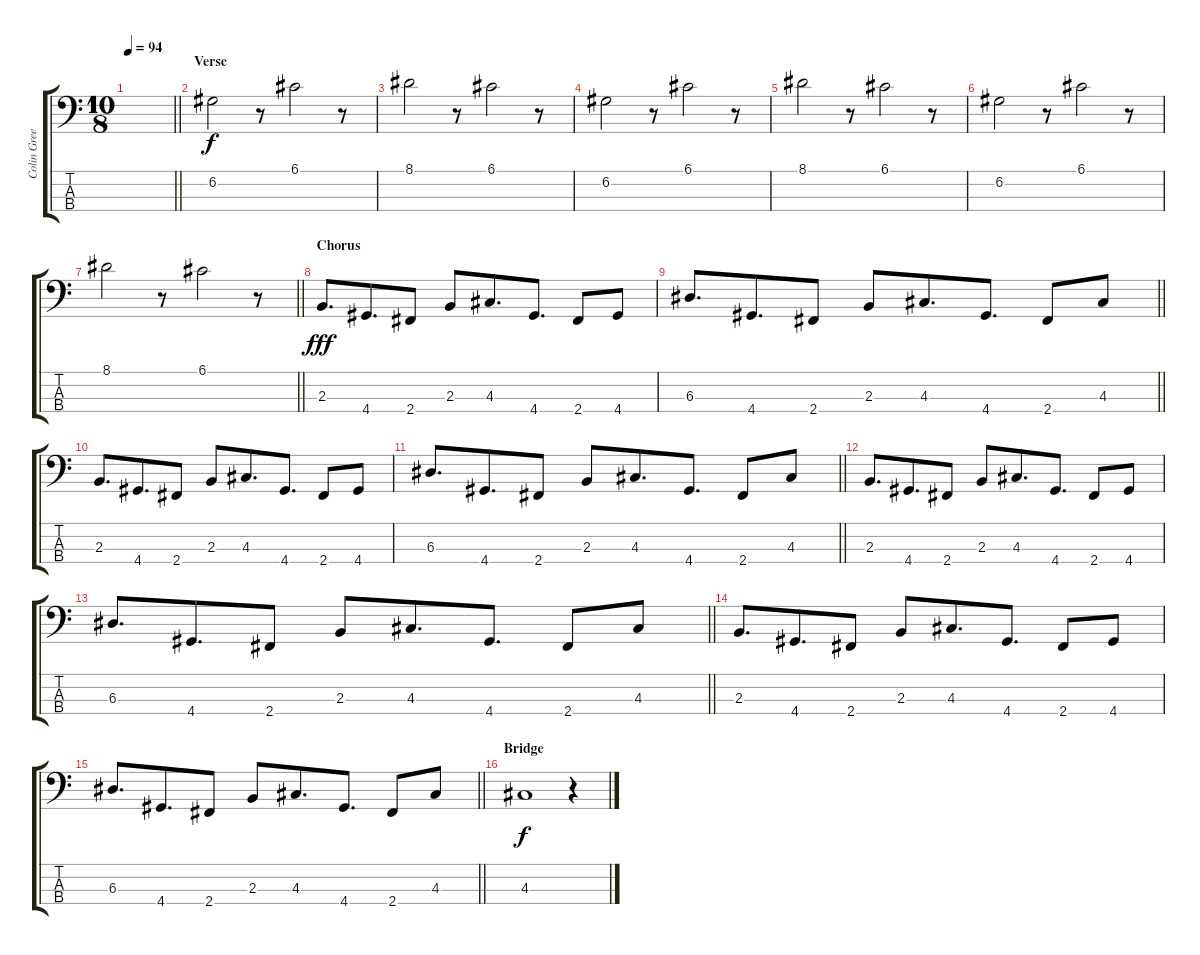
\track ("Colin Greenwood" "Colin Gree") {instrument acousticbass}
\staff {score tabs}
\tuning (G2 D2 A1 E1) {hide}
\ts (10 8)
\tempo 94
\clef f4
\barLineRight lightlight
\ks c
|
\section ("" "Verse")
6.2.2 r.8 6.1.2 r.8 |
8.1.2 r.8 6.1.2 r.8 |
6.2.2 r.8 6.1.2 r.8 |
8.1.2 r.8 6.1.2 r.8 |
6.2.2 r.8 6.1.2 r.8 |
\barLineRight lightlight
8.1.2 r.8 6.1.2 r.8 |
\section ("" "Chorus")
2.3.8{d dy fff} 4.4.8{d} 2.4.8 2.3.8 4.3.8{d} 4.4.8{d} 2.4.8 4.4.8 |
\barLineRight lightlight
6.3.8{d} 4.4.8{d} 2.4.8 2.3.8 4.3.8{d} 4.4.8{d} 2.4.8 4.3.8 |
2.3.8{d} 4.4.8{d} 2.4.8 2.3.8 4.3.8{d} 4.4.8{d} 2.4.8 4.4.8 |
\barLineRight lightlight
6.3.8{d} 4.4.8{d} 2.4.8 2.3.8 4.3.8{d} 4.4.8{d} 2.4.8 4.3.8 |
2.3.8{d} 4.4.8{d} 2.4.8 2.3.8 4.3.8{d} 4.4.8{d} 2.4.8 4.4.8 |
\barLineRight lightlight
6.3.8{d} 4.4.8{d} 2.4.8 2.3.8 4.3.8{d} 4.4.8{d} 2.4.8 4.3.8 |
2.3.8{d} 4.4.8{d} 2.4.8 2.3.8 4.3.8{d} 4.4.8{d} 2.4.8 4.4.8 |
\barLineRight lightlight
6.3.8{d} 4.4.8{d} 2.4.8 2.3.8 4.3.8{d} 4.4.8{d} 2.4.8 4.3.8 |
\section ("" "Bridge")
4.3.1{dy f} r.4
